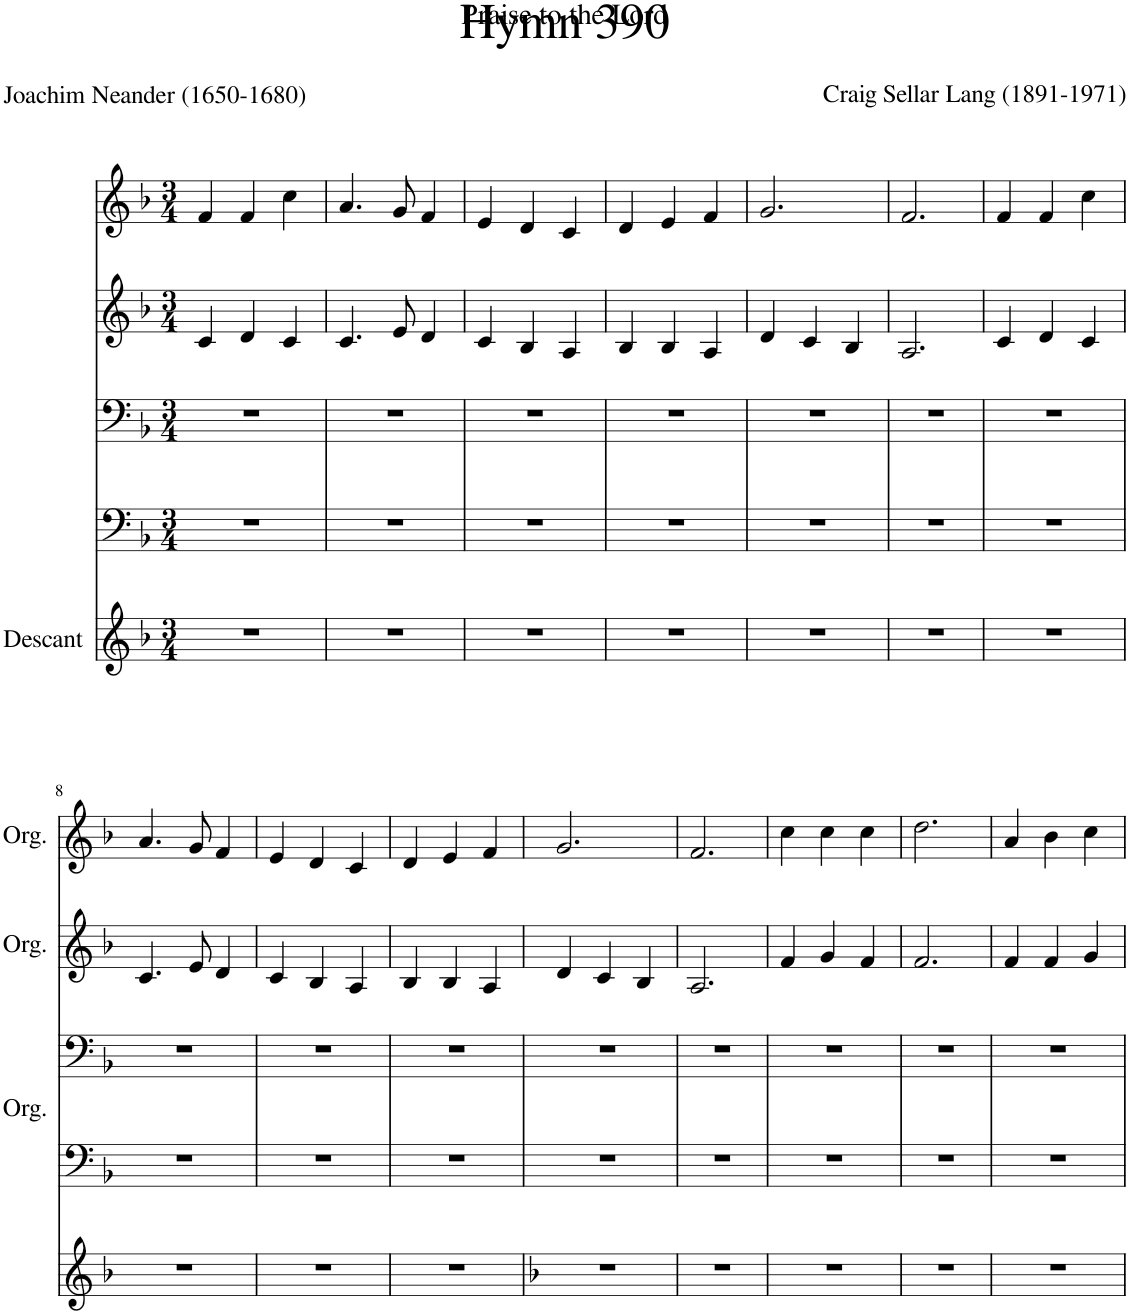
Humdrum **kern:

**kern	**kern	**kern	**kern	**kern
*part4	*part3	*part3	*part2	*part1
*staff5	*staff4	*staff3	*staff2	*staff1
*I"Descant	*I"Organ	*	*I"Organ	*I"Organ
*	*I'Org.	*	*I'Org.	*I'Org.
*clefG2	*clefF4	*clefF4	*clefG2	*clefG2
*k[b-]	*k[b-]	*k[b-]	*k[b-]	*k[b-]
*M3/4	*M3/4	*M3/4	*M3/4	*M3/4
=1	=1	=1	=1	=1
2.r	2.r	2.r	4c/	4f/
.	.	.	4d/	4f/
.	.	.	4c/	4cc\
=2	=2	=2	=2	=2
2.r	2.r	2.r	4.c/	4.a/
.	.	.	8e/	8g/
.	.	.	4d/	4f/
=3	=3	=3	=3	=3
2.r	2.r	2.r	4c/	4e/
.	.	.	4B-/	4d/
.	.	.	4A/	4c/
=4	=4	=4	=4	=4
2.r	2.r	2.r	4B-/	4d/
.	.	.	4B-/	4e/
.	.	.	4A/	4f/
=5	=5	=5	=5	=5
2.r	2.r	2.r	4d/	2.g/
.	.	.	4c/	.
.	.	.	4B-/	.
=6	=6	=6	=6	=6
2.r	2.r	2.r	2.A/	2.f/
=7	=7	=7	=7	=7
2.r	2.r	2.r	4c/	4f/
.	.	.	4d/	4f/
.	.	.	4c/	4cc\
!!LO:LB:g=z
=8	=8	=8	=8	=8
2.r	2.r	2.r	4.c/	4.a/
.	.	.	8e/	8g/
.	.	.	4d/	4f/
=9	=9	=9	=9	=9
2.r	2.r	2.r	4c/	4e/
.	.	.	4B-/	4d/
.	.	.	4A/	4c/
=10	=10	=10	=10	=10
2.r	2.r	2.r	4B-/	4d/
.	.	.	4B-/	4e/
.	.	.	4A/	4f/
=11	=11	=11	=11	=11
*k[b-]	*	*	*	*
2.r	2.r	2.r	4d/	2.g/
.	.	.	4c/	.
.	.	.	4B-/	.
=12	=12	=12	=12	=12
2.r	2.r	2.r	2.A/	2.f/
=13	=13	=13	=13	=13
2.r	2.r	2.r	4f/	4cc\
.	.	.	4g/	4cc\
.	.	.	4f/	4cc\
=14	=14	=14	=14	=14
2.r	2.r	2.r	2.f/	2.dd\
=15	=15	=15	=15	=15
2.r	2.r	2.r	4f/	4a/
.	.	.	4f/	4b-\
.	.	.	4g/	4cc\
=	=	=	=	=
*-	*-	*-	*-	*-
